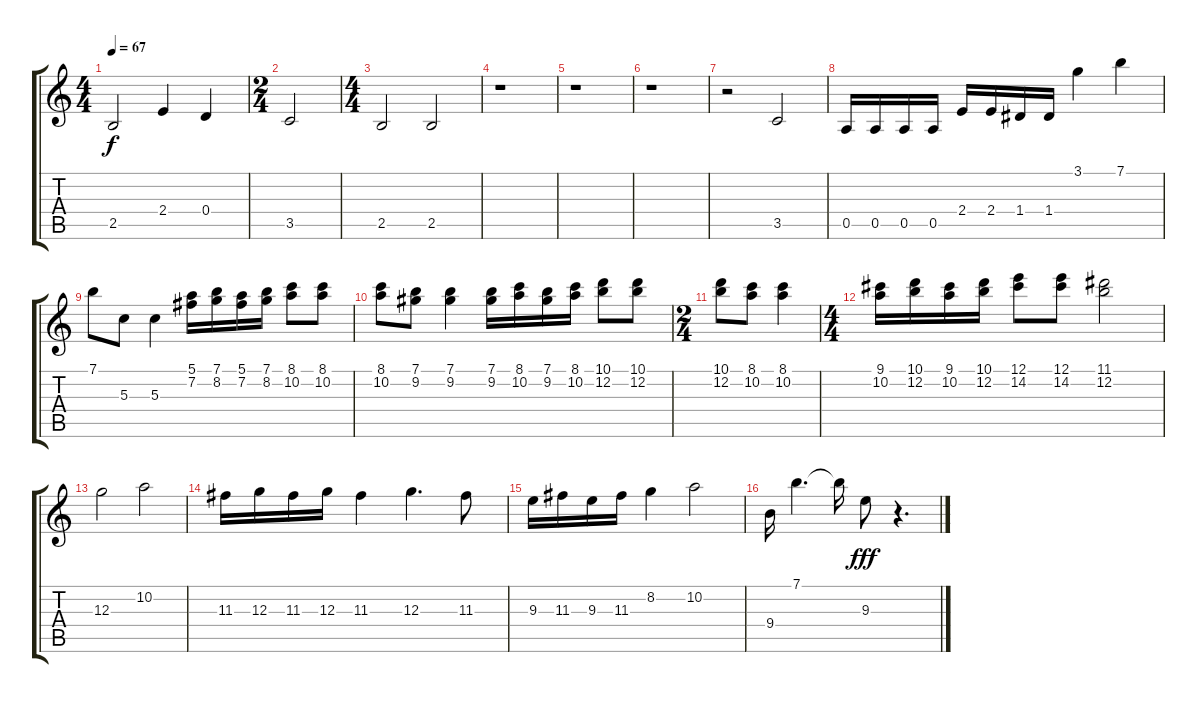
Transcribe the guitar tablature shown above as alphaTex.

\track "" {instrument overdrivenguitar}
\staff {score tabs}
\tuning (E4 B3 G3 D3 A2 E2) {hide}
\ts (4 4)
\tempo 67
\clef g2
\ks c
2.5.2{dy f} 2.4.4 0.4.4 |
\ts (2 4)
3.5.2 |
\ts (4 4)
2.5.2 2.5.2 |
r.1 |
r.1 |
r.1 |
r.2 3.5.2 |
0.5.16 0.5.16 0.5.16 0.5.16 2.4.16 2.4.16 1.4.16 1.4.16 3.1.4 7.1.4 |
7.1.8 5.3.8 5.3.4 (5.1 7.2).16 (7.1 8.2).16 (5.1 7.2).16 (7.1 8.2).16 (8.1 10.2).8 (8.1 10.2).8 |
(8.1 10.2).8 (7.1 9.2).8 (7.1 9.2).4 (7.1 9.2).16 (8.1 10.2).16 (7.1 9.2).16 (8.1 10.2).16 (10.1 12.2).8 (10.1 12.2).8 |
\ts (2 4)
(10.1 12.2).8 (8.1 10.2).8 (8.1 10.2).4 |
\ts (4 4)
(9.1 10.2).16 (10.1 12.2).16 (9.1 10.2).16 (10.1 12.2).16 (12.1 14.2).8 (12.1 14.2).8 (11.1 12.2).2 |
12.3.2 10.2.2 |
11.3.16 12.3.16 11.3.16 12.3.16 11.3.4 12.3.4{d} 11.3.8 |
9.3.16 11.3.16 9.3.16 11.3.16 8.2.4 10.2.2 |
9.4.16 7.1.4{d} 7.1{t}.16 9.3.8{dy fff} r.4{d}
